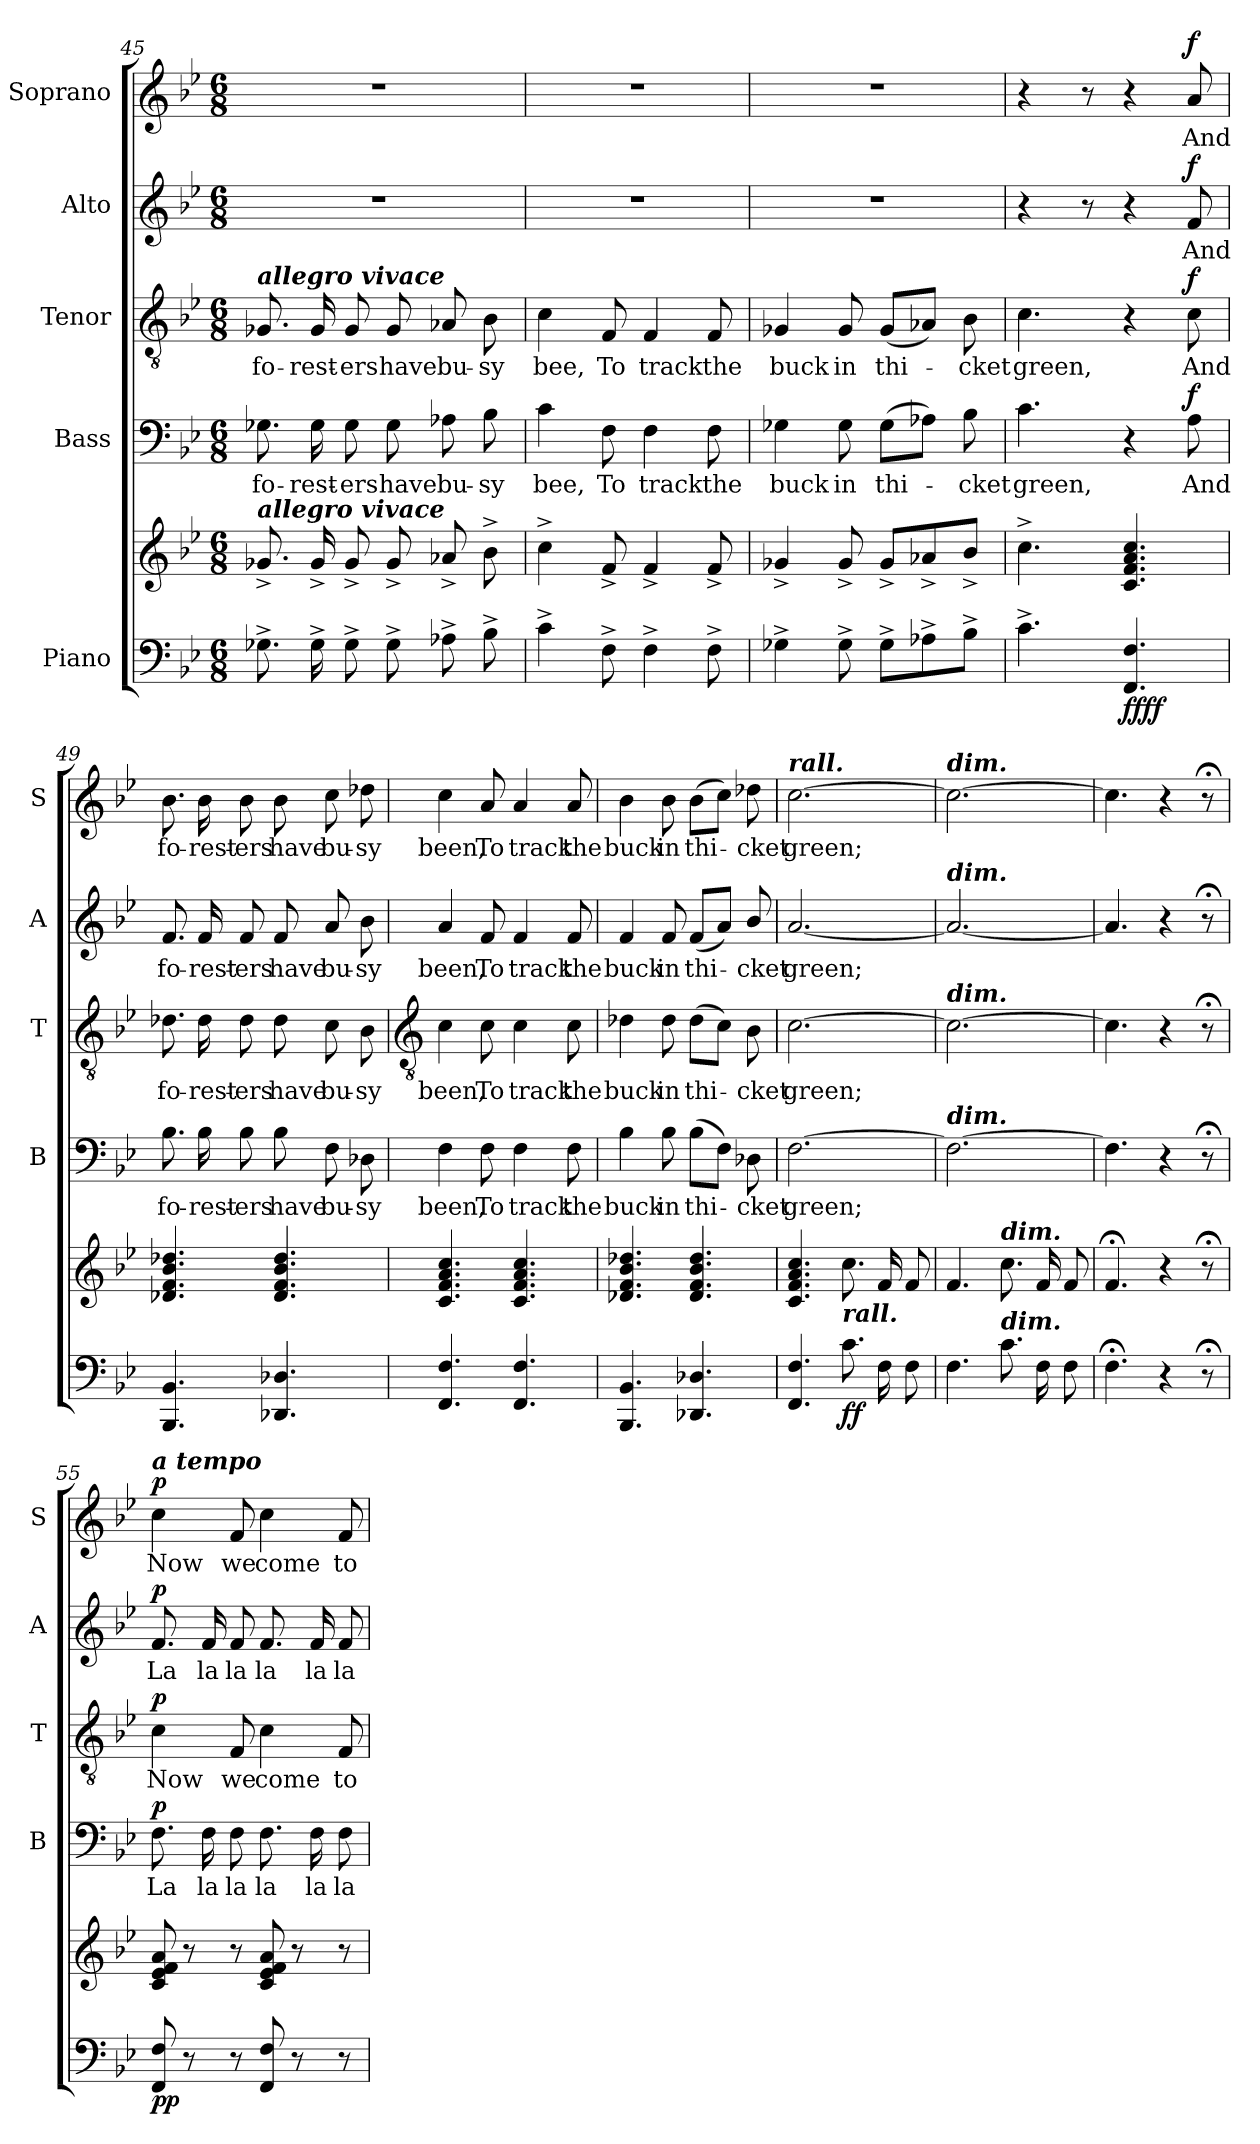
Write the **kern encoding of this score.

**kern	**kern	**dynam	**kern	**text	**dynam	**kern	**text	**dynam	**kern	**text	**dynam	**kern	**text	**dynam
*part5	*part5	*part5	*part4	*part4	*part4	*part3	*part3	*part3	*part2	*part2	*part2	*part1	*part1	*part1
*staff6	*staff5	*staff5/6	*staff4	*staff4	*staff4	*staff3	*staff3	*staff3	*staff2	*staff2	*staff2	*staff1	*staff1	*staff1
*I"Piano	*	*	*I"Bass	*	*	*I"Tenor	*	*	*I"Alto	*	*	*I"Soprano	*	*
*	*	*	*I'B	*	*	*I'T	*	*	*I'A	*	*	*I'S	*	*
!!LO:LB:g=z
*clefF4	*clefG2	*	*clefF4	*	*	*clefGv2	*	*	*clefG2	*	*	*clefG2	*	*
*k[b-e-]	*k[b-e-]	*	*k[b-e-]	*	*	*k[b-e-]	*	*	*k[b-e-]	*	*	*k[b-e-]	*	*
*B-:	*B-:	*	*B-:	*	*	*B-:	*	*	*B-:	*	*	*B-:	*	*
*M6/8	*M6/8	*	*M6/8	*	*	*M6/8	*	*	*M6/8	*	*	*M6/8	*	*
=45	=45	=45	=45	=45	=45	=45	=45	=45	=45	=45	=45	=45	=45	=45
!	!	!	!	!	!	!LO:TX:a:Bi:t=allegro vivace	!	!	!	!	!	!	!	!
!	!LO:TX:a:Bi:t=allegro vivace	!	!	!	!	!	!	!	!	!	!	!	!	!
!	!	!	!	!LO:LY:b	!	!	!LO:LY:b	!	!LO:N:vis=1	!	!	!LO:N:vis=1	!	!
8.G-X^L	8.g-X^L	.	8.G-X	fo-	.	8.G-X	fo-	.	2.r	.	.	2.r	.	.
!	!	!	!	!LO:LY:b	!	!	!LO:LY:b	!	!	!	!	!	!	!
16G-^L	16g-^L	.	16G-	-rest-	.	16G-	-rest-	.	.	.	.	.	.	.
!	!	!	!	!LO:LY:b	!	!	!LO:LY:b	!	!	!	!	!	!	!
8G-^J	8g-^J	.	8G-	-ers	.	8G-	-ers	.	.	.	.	.	.	.
!	!	!	!	!LO:LY:b	!	!	!LO:LY:b	!	!	!	!	!	!	!
8G-^L	8g-^L	.	8G-	have	.	8G-	have	.	.	.	.	.	.	.
!	!	!	!	!LO:LY:b	!	!	!LO:LY:b	!	!	!	!	!	!	!
8A-X^	8a-X^	.	8A-X	bu-	.	8A-X	bu-	.	.	.	.	.	.	.
!	!	!	!	!LO:LY:b	!	!	!LO:LY:b	!	!	!	!	!	!	!
8B-^J	8b-^J	.	8B-	-sy	.	8B-	-sy	.	.	.	.	.	.	.
=46	=46	=46	=46	=46	=46	=46	=46	=46	=46	=46	=46	=46	=46	=46
!	!	!	!	!LO:LY:b	!	!	!LO:LY:b	!	!LO:N:vis=1	!	!	!LO:N:vis=1	!	!
4c^	4cc^	.	4c	bee,	.	4c	bee,	.	2.r	.	.	2.r	.	.
!	!	!	!	!LO:LY:b	!	!	!LO:LY:b	!	!	!	!	!	!	!
8F^	8f^	.	8F	To	.	8F	To	.	.	.	.	.	.	.
!	!	!	!	!LO:LY:b	!	!	!LO:LY:b	!	!	!	!	!	!	!
4F^	4f^	.	4F	track	.	4F	track	.	.	.	.	.	.	.
!	!	!	!	!LO:LY:b	!	!	!LO:LY:b	!	!	!	!	!	!	!
8F^	8f^	.	8F	the	.	8F	the	.	.	.	.	.	.	.
=47	=47	=47	=47	=47	=47	=47	=47	=47	=47	=47	=47	=47	=47	=47
!	!	!	!	!LO:LY:b	!	!	!LO:LY:b	!	!LO:N:vis=1	!	!	!LO:N:vis=1	!	!
4G-X^	4g-X^	.	4G-X	buck	.	4G-X	buck	.	2.r	.	.	2.r	.	.
!	!	!	!	!LO:LY:b	!	!	!LO:LY:b	!	!	!	!	!	!	!
8G-^	8g-^	.	8G-	in	.	8G-	in	.	.	.	.	.	.	.
!	!	!	!	!LO:LY:b	!	!	!LO:LY:b	!	!	!	!	!	!	!
8G-^L	8g-^L	.	(>8G-L	thi-	.	(<8G-L	thi-	.	.	.	.	.	.	.
8A-X^	8a-X^	.	8A-XJ)	.	.	8A-XJ)	.	.	.	.	.	.	.	.
!	!	!	!	!LO:LY:b	!	!	!LO:LY:b	!	!	!	!	!	!	!
8B-^J	8b-^J	.	8B-	cket	.	8B-	cket	.	.	.	.	.	.	.
=48	=48	=48	=48	=48	=48	=48	=48	=48	=48	=48	=48	=48	=48	=48
!	!	!	!	!LO:LY:b	!	!	!LO:LY:b	!	!	!	!	!	!	!
4.c^	4.cc^	.	4.c	green,	.	4.c	green,	.	4r	.	.	4r	.	.
.	.	.	.	.	.	.	.	.	8r	.	.	8r	.	.
!	!	!LO:DY:b=2	!	!	!	!	!	!	!	!	!	!	!	!
!	!	!LO:DY:n=1:b	!	!	!	!	!	!	!	!	!	!	!	!
4.FF 4.F	4.c 4.f 4.a 4.cc	ff ff	4r	.	.	4r	.	.	4r	.	.	4r	.	.
!	!	!	!	!LO:LY:b	!LO:DY:b	!	!LO:LY:b	!LO:DY:b	!	!LO:LY:b	!LO:DY:b	!	!LO:LY:b	!LO:DY:b
.	.	.	8A	And	f	8c	And	f	8f	And	f	8a	And	f
=49	=49	=49	=49	=49	=49	=49	=49	=49	=49	=49	=49	=49	=49	=49
!	!	!	!	!LO:LY:b	!	!	!LO:LY:b	!	!	!LO:LY:b	!	!	!LO:LY:b	!
4.BBB- 4.BB-	4.d-X 4.f 4.b- 4.dd-X	.	8.B-	fo-	.	8.d-X	fo-	.	8.f	fo-	.	8.b-	fo-	.
!	!	!	!	!LO:LY:b	!	!	!LO:LY:b	!	!	!LO:LY:b	!	!	!LO:LY:b	!
.	.	.	16B-	-rest-	.	16d-	-rest-	.	16f	-rest-	.	16b-	-rest-	.
!	!	!	!	!LO:LY:b	!	!	!LO:LY:b	!	!	!LO:LY:b	!	!	!LO:LY:b	!
.	.	.	8B-	-ers	.	8d-	-ers	.	8f	-ers	.	8b-	-ers	.
!	!	!	!	!LO:LY:b	!	!	!LO:LY:b	!	!	!LO:LY:b	!	!	!LO:LY:b	!
4.DD-X 4.D-X	4.d- 4.f 4.b- 4.dd-	.	8B-	have	.	8d-	have	.	8f	have	.	8b-	have	.
!	!	!	!	!LO:LY:b	!	!	!LO:LY:b	!	!	!LO:LY:b	!	!	!LO:LY:b	!
.	.	.	8F	bu-	.	8c	bu-	.	8a	bu-	.	8cc	bu-	.
!	!	!	!	!LO:LY:b	!	!	!LO:LY:b	!	!	!LO:LY:b	!	!	!LO:LY:b	!
.	.	.	8D-X	-sy	.	8B-	-sy	.	8b-	-sy	.	8dd-X	-sy	.
!!LO:LB:g=z
=50	=50	=50	=50	=50	=50	=50	=50	=50	=50	=50	=50	=50	=50	=50
*	*	*	*	*	*	*clefGv2	*	*	*	*	*	*	*	*
!	!	!	!	!LO:LY:b	!	!	!LO:LY:b	!	!	!LO:LY:b	!	!	!LO:LY:b	!
4.FF 4.F	4.c 4.f 4.a 4.cc	.	4F	been,	.	4c	been,	.	4a	been,	.	4cc	been,	.
!	!	!	!	!LO:LY:b	!	!	!LO:LY:b	!	!	!LO:LY:b	!	!	!LO:LY:b	!
.	.	.	8F	To	.	8c	To	.	8f	To	.	8a	To	.
!	!	!	!	!LO:LY:b	!	!	!LO:LY:b	!	!	!LO:LY:b	!	!	!LO:LY:b	!
4.FF 4.F	4.c 4.f 4.a 4.cc	.	4F	track	.	4c	track	.	4f	track	.	4a	track	.
!	!	!	!	!LO:LY:b	!	!	!LO:LY:b	!	!	!LO:LY:b	!	!	!LO:LY:b	!
.	.	.	8F	the	.	8c	the	.	8f	the	.	8a	the	.
=51	=51	=51	=51	=51	=51	=51	=51	=51	=51	=51	=51	=51	=51	=51
!	!	!	!	!LO:LY:b	!	!	!LO:LY:b	!	!	!LO:LY:b	!	!	!LO:LY:b	!
4.BBB- 4.BB-	4.d-X 4.f 4.b- 4.dd-X	.	4B-	buck	.	4d-X	buck	.	4f	buck	.	4b-	buck	.
!	!	!	!	!LO:LY:b	!	!	!LO:LY:b	!	!	!LO:LY:b	!	!	!LO:LY:b	!
.	.	.	8B-	in	.	8d-	in	.	8f	in	.	8b-	in	.
!	!	!	!	!LO:LY:b	!	!	!LO:LY:b	!	!	!LO:LY:b	!	!	!LO:LY:b	!
4.DD-X 4.D-X	4.d- 4.f 4.b- 4.dd-	.	(>8B-L	thi-	.	(>8d-L	thi-	.	(<8fL	thi-	.	(>8b-L	thi-	.
.	.	.	8FJ)	.	.	8cJ)	.	.	8aJ)	.	.	8ccJ)	.	.
!	!	!	!	!LO:LY:b	!	!	!LO:LY:b	!	!	!LO:LY:b	!	!	!LO:LY:b	!
.	.	.	8D-X	cket	.	8B-	cket	.	8b-/	cket	.	8dd-X	cket	.
=52	=52	=52	=52	=52	=52	=52	=52	=52	=52	=52	=52	=52	=52	=52
!	!	!	!	!	!	!	!	!	!	!	!	!LO:TX:a:Bi:t=rall.	!	!
!	!	!	!	!LO:LY:b	!	!	!LO:LY:b	!	!	!LO:LY:b	!	!	!LO:LY:b	!
4.FF 4.F	4.c 4.f 4.a 4.cc	.	[2.F	green;	.	[2.c	green;	.	[2.a	green;	.	[2.cc	green;	.
!	!LO:TX:b:Bi:t=rall.	!	!	!	!	!	!	!	!	!	!	!	!	!
!	!	!LO:DY:b=2	!	!	!	!	!	!	!	!	!	!	!	!
!	!	!LO:DY:n=1:b	!	!	!	!	!	!	!	!	!	!	!	!
8.cL	8.ccL	f f	.	.	.	.	.	.	.	.	.	.	.	.
16FL	16fL	.	.	.	.	.	.	.	.	.	.	.	.	.
8FJ	8fJ	.	.	.	.	.	.	.	.	.	.	.	.	.
=53	=53	=53	=53	=53	=53	=53	=53	=53	=53	=53	=53	=53	=53	=53
!	!	!	!	!	!	!	!	!	!	!	!	!LO:TX:a:Bi:t=dim.	!	!
!	!	!	!	!	!	!	!	!	!LO:TX:a:Bi:t=dim.	!	!	!	!	!
!	!	!	!	!	!	!LO:TX:a:Bi:t=dim.	!	!	!	!	!	!	!	!
!	!	!	!LO:TX:a:Bi:t=dim.	!	!	!	!	!	!	!	!	!	!	!
4.F	4.f	.	2.F_	.	.	2.c_	.	.	2.a_	.	.	2.cc_	.	.
!	!LO:TX:a:Bi:t=dim.	!	!	!	!	!	!	!	!	!	!	!	!	!
!LO:TX:a:Bi:t=dim.	!	!	!	!	!	!	!	!	!	!	!	!	!	!
8.cL	8.ccL	.	.	.	.	.	.	.	.	.	.	.	.	.
16FL	16fL	.	.	.	.	.	.	.	.	.	.	.	.	.
8FJ	8fJ	.	.	.	.	.	.	.	.	.	.	.	.	.
=54	=54	=54	=54	=54	=54	=54	=54	=54	=54	=54	=54	=54	=54	=54
4.F;<	4.f;<	.	4.F]	.	.	4.c]	.	.	4.a]	.	.	4.cc]	.	.
4r	4r	.	4r	.	.	4r	.	.	4r	.	.	4r	.	.
8r;<	8r;<;<	.	8r;<	.	.	8r;<	.	.	8r;<	.	.	8r;<	.	.
=55	=55	=55	=55	=55	=55	=55	=55	=55	=55	=55	=55	=55	=55	=55
!	!	!	!	!	!	!	!	!	!	!	!	!LO:TX:a:Bi:t=a tempo	!	!
!	!	!LO:DY:b=2	!	!LO:LY:b	!	!	!LO:LY:b	!	!	!LO:LY:b	!	!	!LO:LY:b	!
!	!	!LO:DY:n=1:b	!	!	!LO:DY:b	!	!	!LO:DY:b	!	!	!LO:DY:b	!	!	!LO:DY:b
8FF 8F	8c 8e- 8f 8a	p p	8.F	La	p	4c	Now	p	8.f	La	p	4cc	Now	p
8r	8r	.	.	.	.	.	.	.	.	.	.	.	.	.
!	!	!	!	!LO:LY:b	!	!	!	!	!	!LO:LY:b	!	!	!	!
.	.	.	16F	la	.	.	.	.	16f	la	.	.	.	.
!	!	!	!	!LO:LY:b	!	!	!LO:LY:b	!	!	!LO:LY:b	!	!	!LO:LY:b	!
8r	8r	.	8F	la	.	8F	we	.	8f	la	.	8f	we	.
!	!	!	!	!LO:LY:b	!	!	!LO:LY:b	!	!	!LO:LY:b	!	!	!LO:LY:b	!
8FF 8F	8c 8e- 8f 8a	.	8.F	la	.	4c	come	.	8.f	la	.	4cc	come	.
8r	8r	.	.	.	.	.	.	.	.	.	.	.	.	.
!	!	!	!	!LO:LY:b	!	!	!	!	!	!LO:LY:b	!	!	!	!
.	.	.	16F	la	.	.	.	.	16f	la	.	.	.	.
!	!	!	!	!LO:LY:b	!	!	!LO:LY:b	!	!	!LO:LY:b	!	!	!LO:LY:b	!
8r	8r	.	8F	la	.	8F	to	.	8f	la	.	8f	to	.
=	=	=	=	=	=	=	=	=	=	=	=	=	=	=
*-	*-	*-	*-	*-	*-	*-	*-	*-	*-	*-	*-	*-	*-	*-
